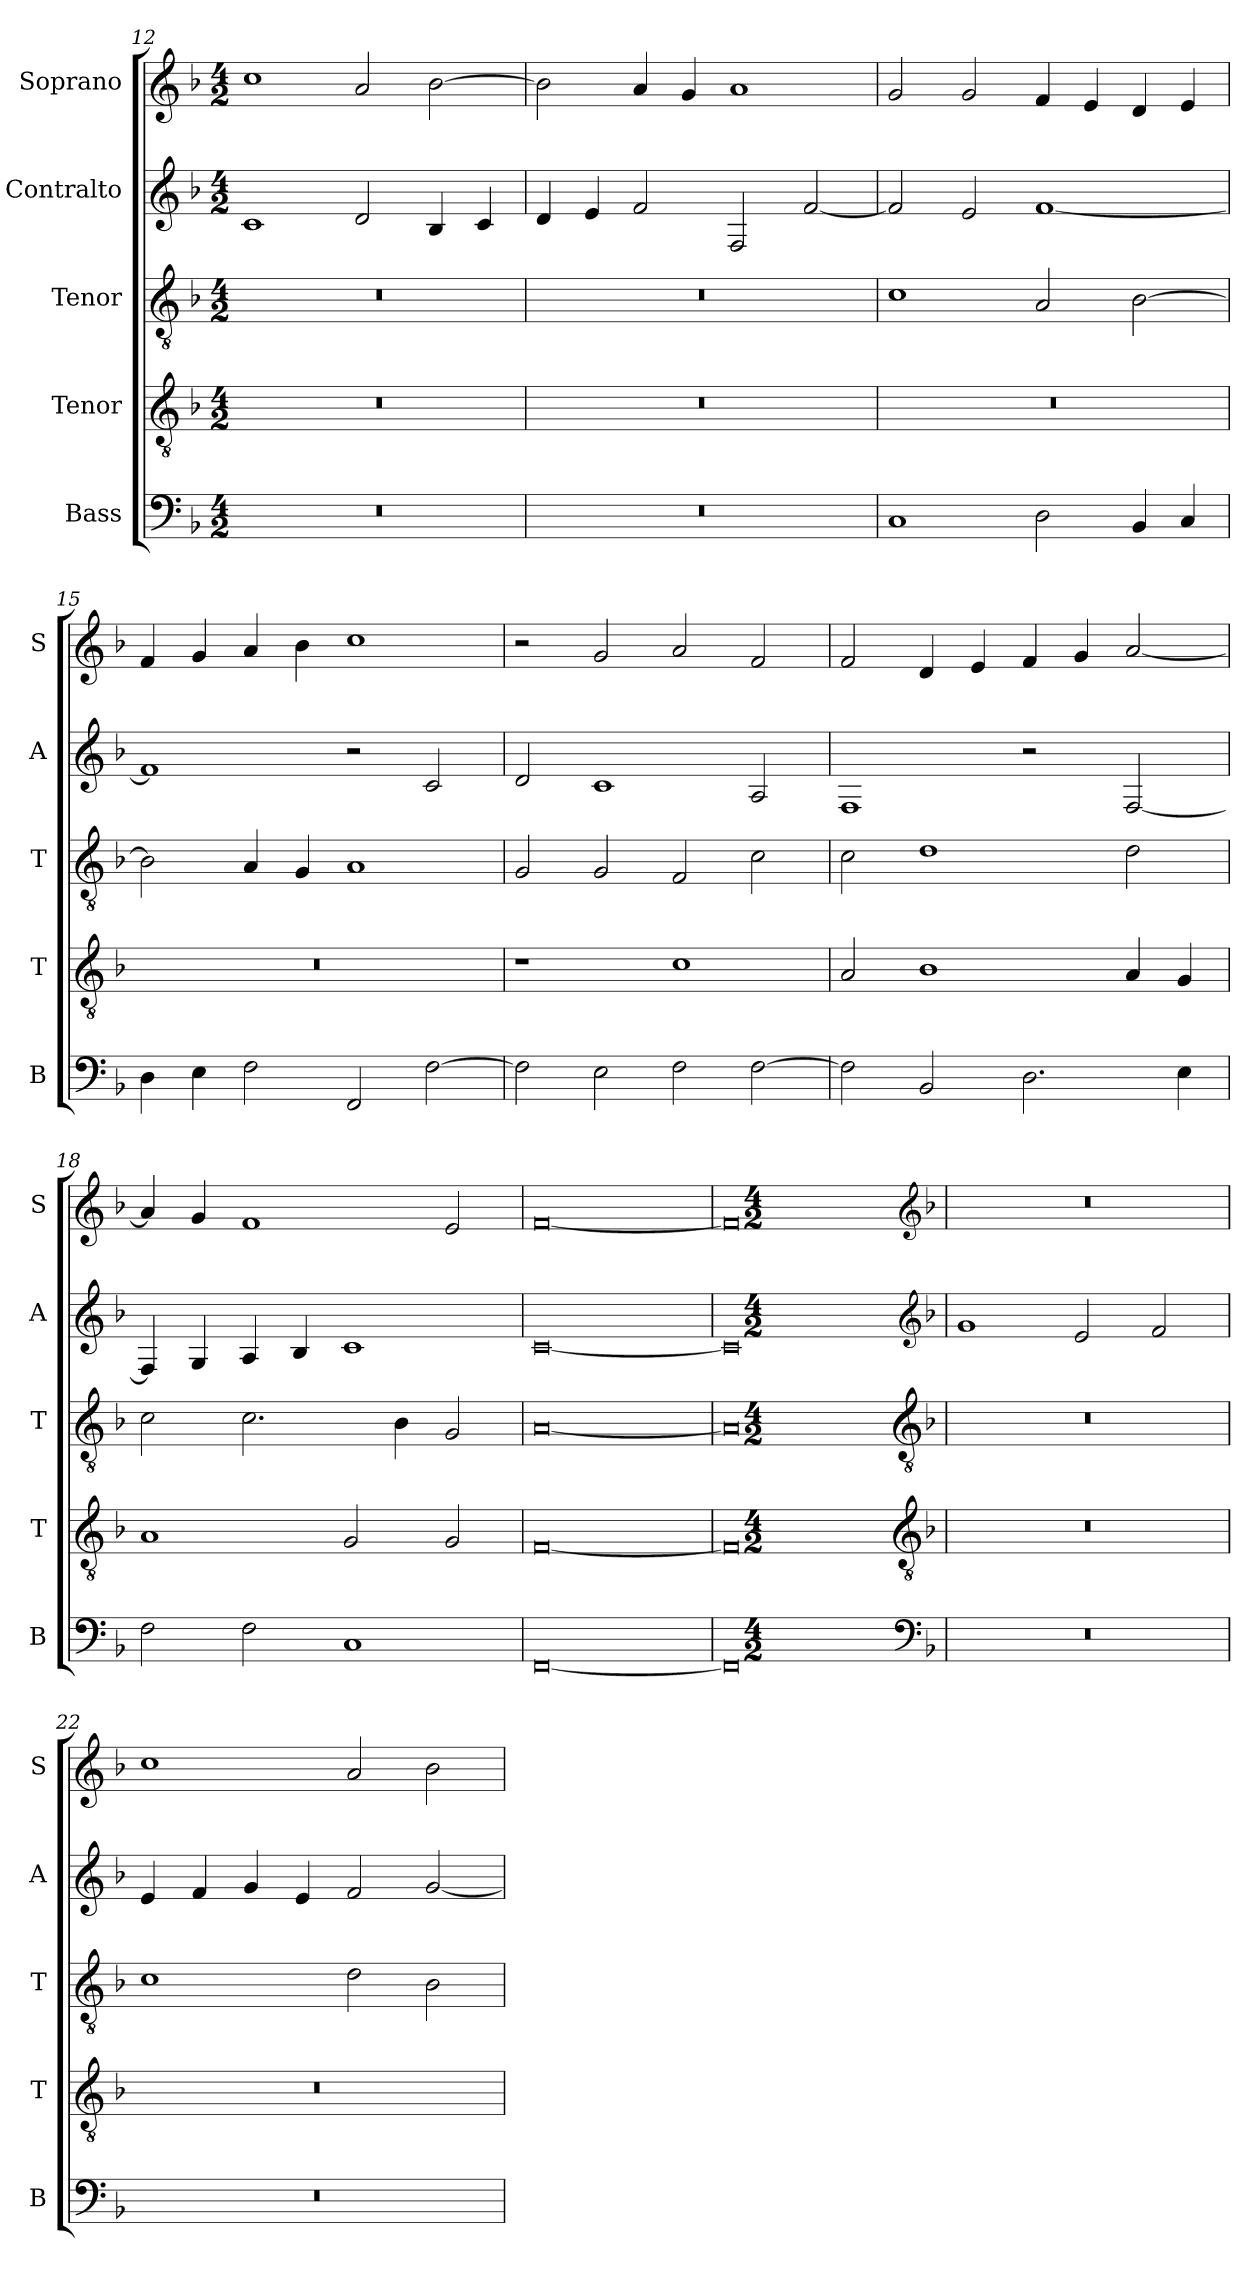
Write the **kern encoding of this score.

**kern	**kern	**kern	**kern	**kern
*part5	*part4	*part3	*part2	*part1
*staff5	*staff4	*staff3	*staff2	*staff1
*I"Bass	*I"Tenor	*I"Tenor	*I"Contralto	*I"Soprano
*I'B	*I'T	*I'T	*I'A	*I'S
*clefF4	*clefGv2	*clefGv2	*clefG2	*clefG2
*k[b-]	*k[b-]	*k[b-]	*k[b-]	*k[b-]
*F:ion	*F:ion	*F:ion	*F:ion	*F:ion
*M4/2	*M4/2	*M4/2	*M4/2	*M4/2
=12	=12	=12	=12	=12
0r	0r	0r	1c	1cc
.	.	.	2d	2a
.	.	.	4B-	[2b-
.	.	.	4c	.
=13	=13	=13	=13	=13
0r	0r	0r	4d	2b-]
.	.	.	4e	.
.	.	.	2f	4a
.	.	.	.	4g
.	.	.	2F	1a
.	.	.	[2f	.
=14	=14	=14	=14	=14
1C	0r	1c	2f]	2g
.	.	.	2e	2g
2D	.	2A	[1f	4f
.	.	.	.	4e
4BB-	.	[2B-	.	4d
4C	.	.	.	4e
=15	=15	=15	=15	=15
4D	0r	2B-]	1f]	4f
4E	.	.	.	4g
2F	.	4A	.	4a
.	.	4G	.	4b-
2FF	.	1A	2r	1cc
[2F	.	.	2c	.
=16	=16	=16	=16	=16
2F]	1r	2G	2d	2r
2E	.	2G	1c	2g
2F	1c	2F	.	2a
[2F	.	2c	2A	2f
=17	=17	=17	=17	=17
2F]	2A	2c	1F	2f
2BB-	1B-	1d	.	4d
.	.	.	.	4e
2.D	.	.	2r	4f
.	.	.	.	4g
.	4A	2d	[2F	[2a
4E	4G	.	.	.
=18	=18	=18	=18	=18
2F	1A	2c	4F]	4a]
.	.	.	4G	4g
2F	.	2.c	4A	1f
.	.	.	4B-	.
1C	2G	.	1c	.
.	.	4B-	.	.
.	2G	2G	.	2e
=19	=19	=19	=19	=19
[0FF	[0F	[0A	[0c	[0f
=20	=20	=20	=20	=20
0FF]	0F]	0A]	0c]	0f]
*clefF4	*clefGv2	*clefGv2	*clefG2	*clefG2
*k[b-]	*k[b-]	*k[b-]	*k[b-]	*k[b-]
*F:ion	*F:ion	*F:ion	*F:ion	*F:ion
*M4/2	*M4/2	*M4/2	*M4/2	*M4/2
=21	=21	=21	=21	=21
0r	0r	0r	1g	0r
.	.	.	2e	.
.	.	.	2f	.
=22	=22	=22	=22	=22
0r	0r	1c	4e	1cc
.	.	.	4f	.
.	.	.	4g	.
.	.	.	4e	.
.	.	2d	2f	2a
.	.	2B-	[2g	2b-
=	=	=	=	=
*-	*-	*-	*-	*-
